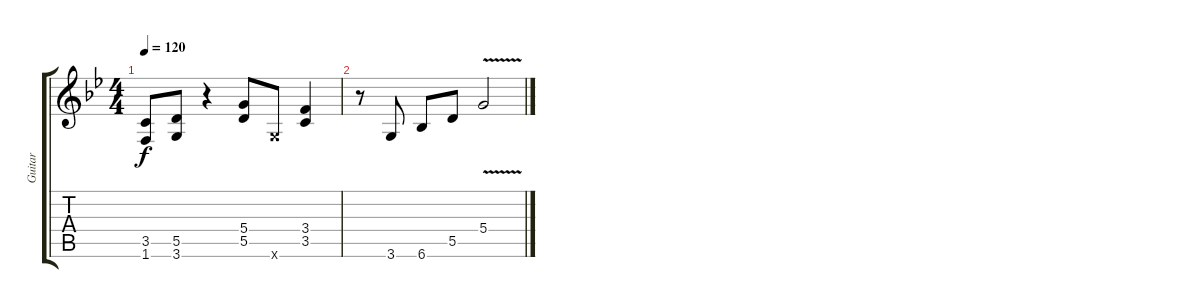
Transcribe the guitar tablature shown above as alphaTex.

\track ("Guitar" "Guitar") {instrument overdrivenguitar}
\staff {score tabs}
\tuning (E4 B3 G3 D3 A2 E2) {hide}
\ts (4 4)
\tempo 120
\clef g2
\ks gminor
(3.5 1.6).8{dy f} (5.5 3.6).8 r.4 (5.4 5.5).8 3.6{x}.8 (3.4 3.5).4 |
r.8 3.6.8 6.6.8 5.5.8 5.4{v}.2
